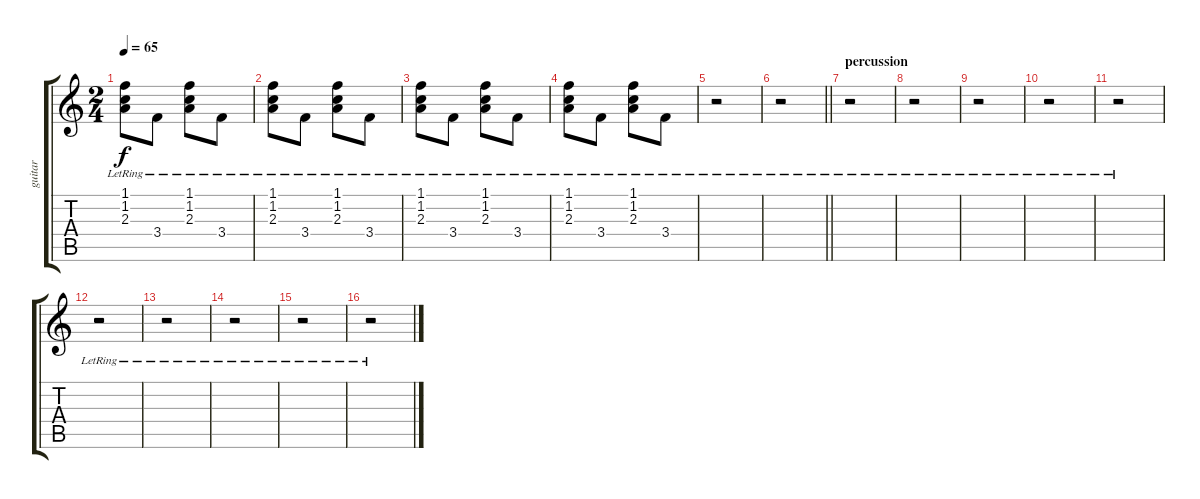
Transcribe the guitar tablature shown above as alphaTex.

\track ("guitar" "guitar") {instrument acousticguitarnylon}
\staff {score tabs}
\tuning (E4 B3 G3 D3 A2 E2) {hide}
\ts (2 4)
\tempo 65
\clef g2
\ks c
(1.1 1.2 2.3{lr}).8{dy f} 3.4{lr}.8 (1.1 1.2 2.3{lr}).8 3.4{lr}.8 |
(1.1 1.2 2.3{lr}).8 3.4{lr}.8 (1.1 1.2 2.3{lr}).8 3.4{lr}.8 |
(1.1 1.2 2.3{lr}).8 3.4{lr}.8 (1.1 1.2 2.3{lr}).8 3.4{lr}.8 |
(1.1 1.2 2.3{lr}).8 3.4{lr}.8 (1.1 1.2 2.3{lr}).8 3.4{lr}.8 |
r.2 |
\barLineRight lightlight
r.2 |
\section ("" "percussion")
r.2 |
r.2 |
r.2 |
r.2 |
r.2 |
r.2 |
r.2 |
r.2 |
r.2 |
r.2
